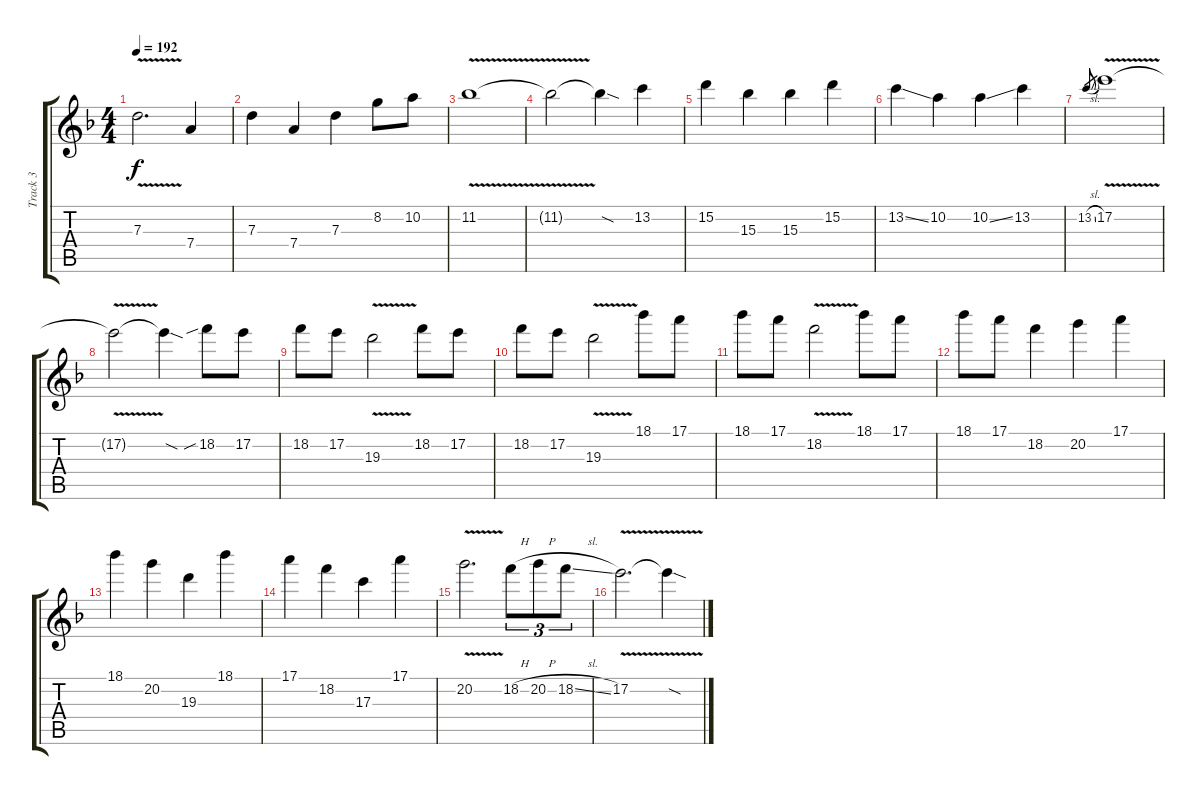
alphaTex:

\track ("Track 3" "Track 3") {instrument distortionguitar}
\staff {score tabs}
\tuning (E4 B3 G3 D3 A2 D2) {hide}
\ts (4 4)
\tempo 192
\clef g2
\ks f
7.3{v}.2{d dy f} 7.4.4 |
7.3.4 7.4.4 7.3.4 8.2.8 10.2.8 |
11.2{v}.1 |
11.2{t}.2 11.2{sod t}.4 13.2.4 |
15.2.4 15.3.4 15.3.4 15.2.4 |
13.2{ss}.4 10.2.4 10.2{ss}.4 13.2.4 |
13.2{sl}.8{gr} 17.2{v}.1 |
17.2{t}.2 17.2{sod t}.4 18.2{sib}.8 17.2.8 |
18.2.8 17.2.8 19.3{v}.2 18.2.8 17.2.8 |
18.2.8 17.2.8 19.3{v}.2 18.1.8 17.1.8 |
18.1.8 17.1.8 18.2{v}.2 18.1.8 17.1.8 |
18.1.8 17.1.8 18.2.4 20.2.4 17.1.4 |
18.1.4 20.2.4 19.3.4 18.1.4 |
17.1.4 18.2.4 17.3.4 17.1.4 |
20.2{v}.2{d} 18.2{h}.8{tu (3 2)} 20.2{h}.8{tu (3 2)} 18.2{sl}.8{tu (3 2)} |
17.2{v}.2{d} 17.2{sod t}.4
